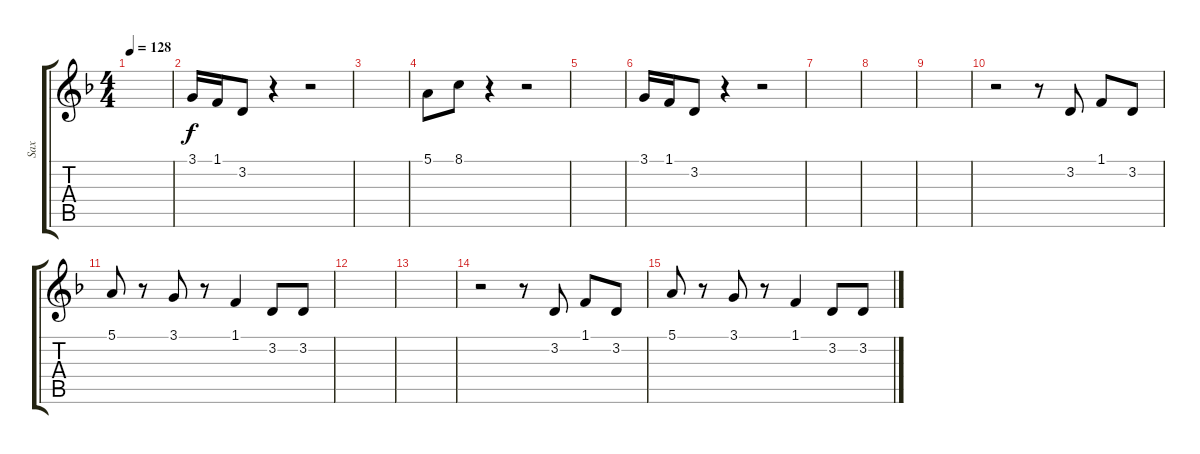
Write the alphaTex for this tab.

\track ("Sax" "Sax") {instrument tenorsax}
\staff {score tabs}
\tuning (E4 B3 G3 D3 A2 E2) {hide}
\ts (4 4)
\tempo 128
\clef g2
\ks f
|
3.1.16 1.1.16 3.2.8 r.4 r.2 |
|
5.1.8 8.1.8 r.4 r.2 |
|
3.1.16 1.1.16 3.2.8 r.4 r.2 |
|
|
|
r.2 r.8 3.2.8 1.1.8 3.2.8 |
5.1.8 r.8 3.1.8 r.8 1.1.4 3.2.8 3.2.8 |
|
|
r.2 r.8 3.2.8 1.1.8 3.2.8 |
5.1.8 r.8 3.1.8 r.8 1.1.4 3.2.8 3.2.8
